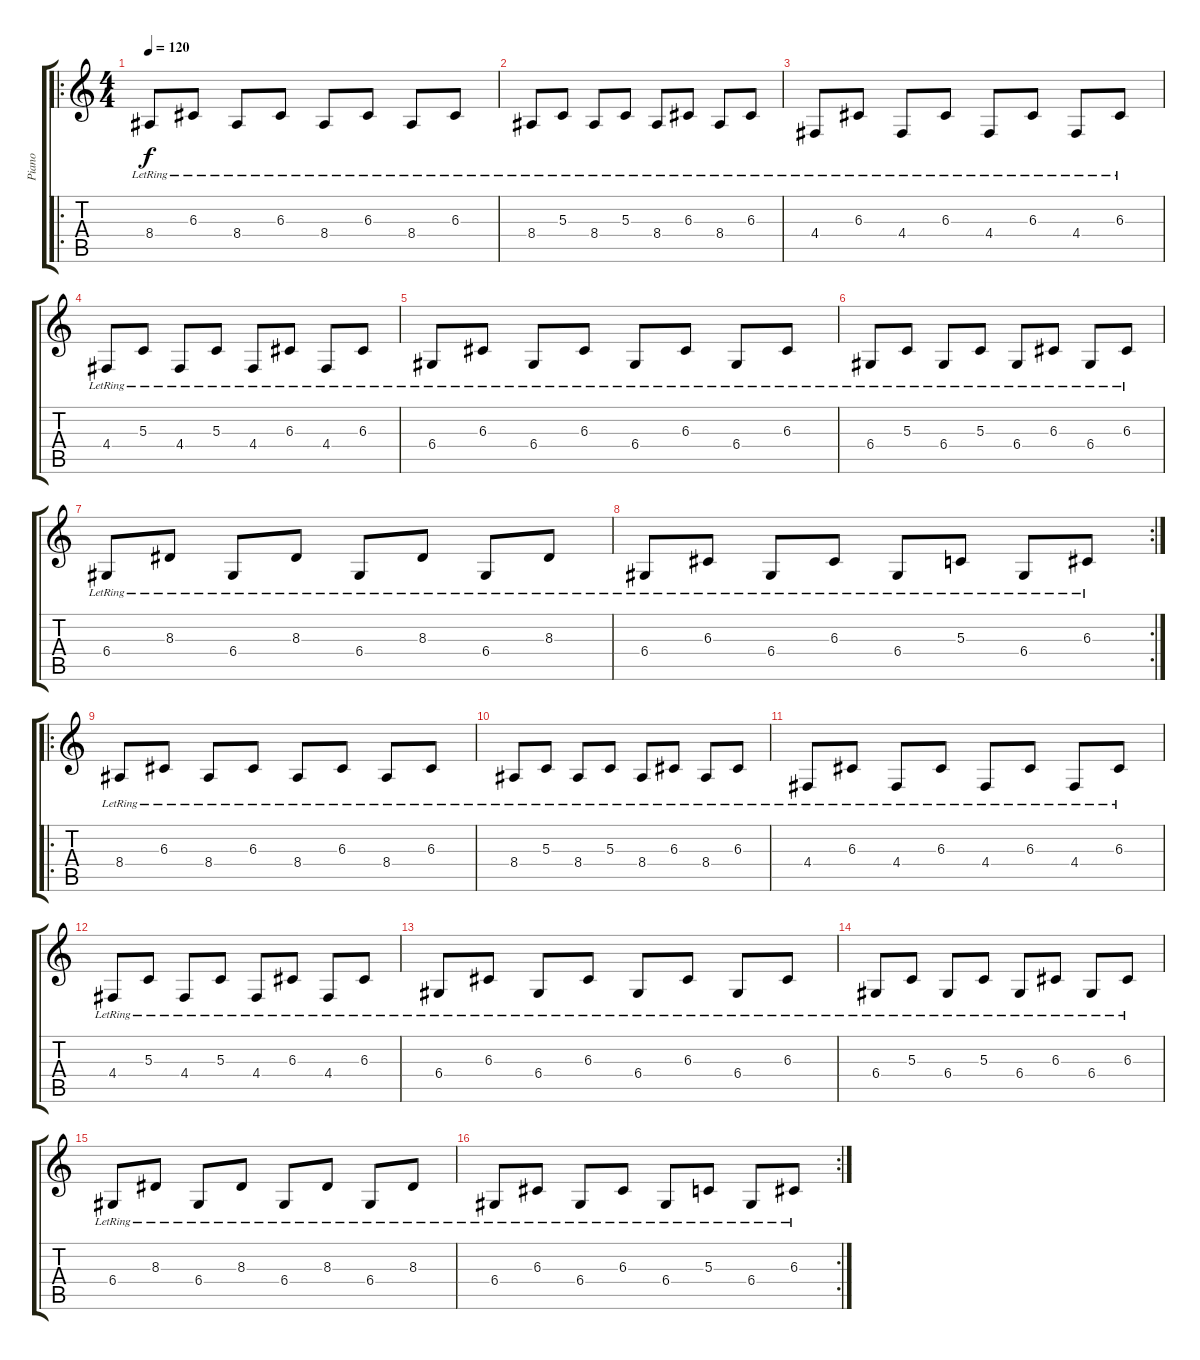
\track ("Piano" "Piano") {instrument brightacousticpiano}
\staff {score tabs}
\tuning (E4 B3 G3 D3 A2 E2) {hide}
\ro
\ts (4 4)
\tempo 120
\clef g2
\ks c
8.4{lr}.8{dy f instrument brightacousticpiano} 6.3{lr}.8 8.4{lr}.8 6.3{lr}.8 8.4{lr}.8 6.3{lr}.8 8.4{lr}.8 6.3{lr}.8 |
8.4{lr}.8 5.3{lr}.8 8.4{lr}.8 5.3{lr}.8 8.4{lr}.8 6.3{lr}.8 8.4{lr}.8 6.3{lr}.8 |
4.4{lr}.8 6.3{lr}.8 4.4{lr}.8 6.3{lr}.8 4.4{lr}.8 6.3{lr}.8 4.4{lr}.8 6.3{lr}.8 |
4.4{lr}.8 5.3{lr}.8 4.4{lr}.8 5.3{lr}.8 4.4{lr}.8 6.3{lr}.8 4.4{lr}.8 6.3{lr}.8 |
6.4{lr}.8 6.3{lr}.8 6.4{lr}.8 6.3{lr}.8 6.4{lr}.8 6.3{lr}.8 6.4{lr}.8 6.3{lr}.8 |
6.4{lr}.8 5.3{lr}.8 6.4{lr}.8 5.3{lr}.8 6.4{lr}.8 6.3{lr}.8 6.4{lr}.8 6.3{lr}.8 |
6.4{lr}.8 8.3{lr}.8 6.4{lr}.8 8.3{lr}.8 6.4{lr}.8 8.3{lr}.8 6.4{lr}.8 8.3{lr}.8 |
\rc 2
6.4{lr}.8 6.3{lr}.8 6.4{lr}.8 6.3{lr}.8 6.4{lr}.8 5.3{lr}.8 6.4{lr}.8 6.3{lr}.8 |
\ro
8.4{lr}.8 6.3{lr}.8 8.4{lr}.8 6.3{lr}.8 8.4{lr}.8 6.3{lr}.8 8.4{lr}.8 6.3{lr}.8 |
8.4{lr}.8 5.3{lr}.8 8.4{lr}.8 5.3{lr}.8 8.4{lr}.8 6.3{lr}.8 8.4{lr}.8 6.3{lr}.8 |
4.4{lr}.8 6.3{lr}.8 4.4{lr}.8 6.3{lr}.8 4.4{lr}.8 6.3{lr}.8 4.4{lr}.8 6.3{lr}.8 |
4.4{lr}.8 5.3{lr}.8 4.4{lr}.8 5.3{lr}.8 4.4{lr}.8 6.3{lr}.8 4.4{lr}.8 6.3{lr}.8 |
6.4{lr}.8 6.3{lr}.8 6.4{lr}.8 6.3{lr}.8 6.4{lr}.8 6.3{lr}.8 6.4{lr}.8 6.3{lr}.8 |
6.4{lr}.8 5.3{lr}.8 6.4{lr}.8 5.3{lr}.8 6.4{lr}.8 6.3{lr}.8 6.4{lr}.8 6.3{lr}.8 |
6.4{lr}.8 8.3{lr}.8 6.4{lr}.8 8.3{lr}.8 6.4{lr}.8 8.3{lr}.8 6.4{lr}.8 8.3{lr}.8 |
\rc 2
6.4{lr}.8 6.3{lr}.8 6.4{lr}.8 6.3{lr}.8 6.4{lr}.8 5.3{lr}.8 6.4{lr}.8 6.3{lr}.8
